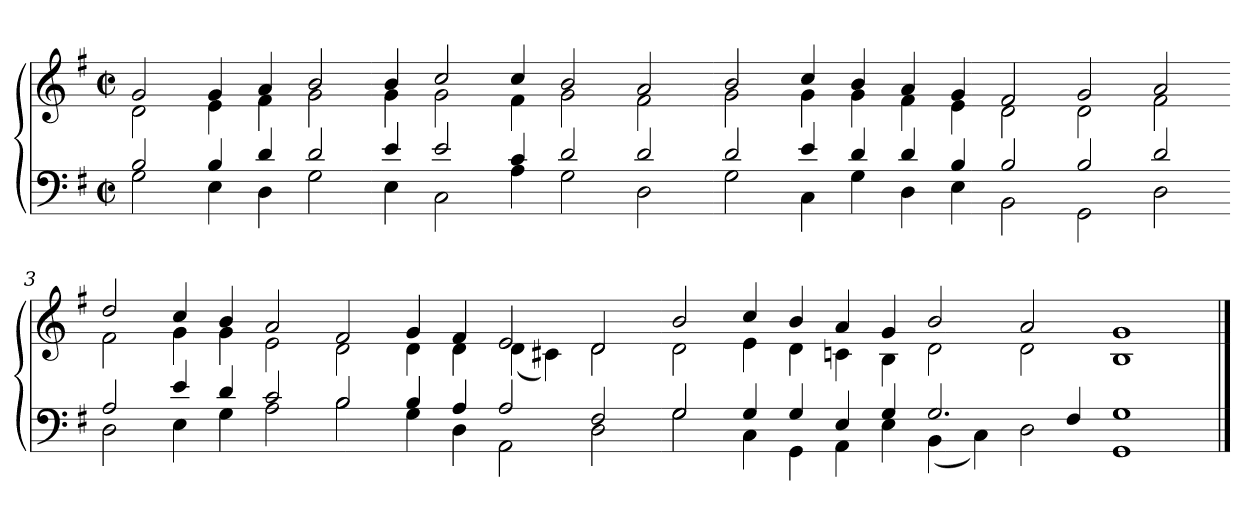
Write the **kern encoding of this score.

**kern	**kern
*part1	*part1
*staff2	*staff1
*clefF4	*clefG2
*k[f#]	*k[f#]
*G:	*G:
*M2/2	*M2/2
*met(c|)	*met(c|)
=1	=1
*^	*^
2B	2G	2g	2d
4B	4E	4g	4e
4d	4D	4a	4f#
2d	2G	2b	2g
4e	4E	4b	4g
2e	2C	2cc	2g
4c	4A	4cc	4f#
2d	2G	2b	2g
2d	2D	2a	2f#
=2-	=2-	=2-	=2-
2d	2G	2b	2g
4e	4C	4cc	4g
4d	4G	4b	4g
4d	4D	4a	4f#
4B	4E	4g	4e
2B	2BB	2f#	2d
2B	2GG	2g	2d
2d	2D	2a	2f#
=3-	=3-	=3-	=3-
2A	2D	2dd	2f#
4e	4E	4cc	4g
4d	4G	4b	4g
2c	2A	2a	2e
2B	2B	2f#	2d
4B	4G	4g	4d
4A	4D	4f#	4d
2A	2AA	2e	(4d
.	.	.	4c#X)
2F#	2D	2d	2d
=4-	=4-	=4-	=4-
2G	2G	2b	2d
4G	4C	4cc	4e
4G	4GG	4b	4d
4E	4AA	4a	4c
4G	4E	4g	4B
2.G	(4BB	2b	2d
.	4C)	.	.
.	2D	2a	2d
4F#	.	.	.
1G	1GG	1g	1B
*v	*v	*	*
*	*v	*v
==	==
*-	*-
